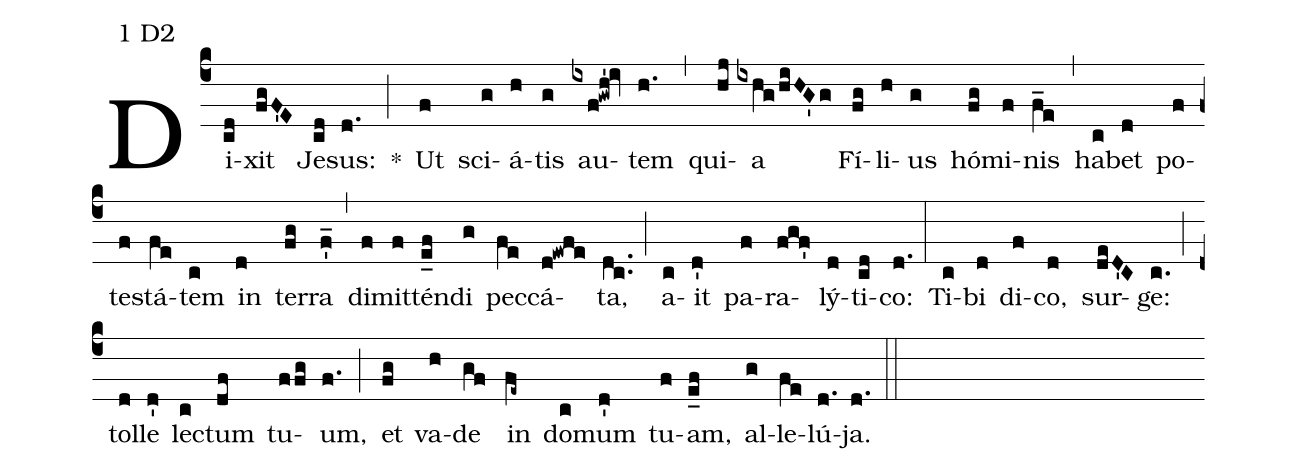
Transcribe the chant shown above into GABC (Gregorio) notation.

mode:1 D2;
%%
(c4) Di(cd)xit(fgF'E) Je(cd)sus:(d.) *(;) Ut(f) sci(g)á(h)tis(g) au(ixf!gwh'!iv)tem(h.) (,) qui(hj)a(ixhg/hiHG'g) Fí(fg)li(h)us(g) hó(fg)mi(f)nis(f_e) (,) ha(c)bet(d) po(f)te(f)stá(fe)tem(c) in(d) ter(fg)ra(f'_) (,) di(f)mit(f)tén(e_f)di(g) pec(fe)cá(d!ewfe)ta,(dc..) (;) a(c)it(d') pa(f)ra(fgf')lý(d)ti(cd)co:(d.) (:) Ti(c)bi(d) di(f)co,(d) sur(deD'C)ge:(c.) (;) tol(d)le(d') le(c)ctum(df) tu(ffg)um,(f.) (;) et(fg) va(h)de(gf) in(fe~) do(c)mum(d') tu(f)am,(e_f) al(g)le(fe)lú(d.)ja.(d.) (::)
